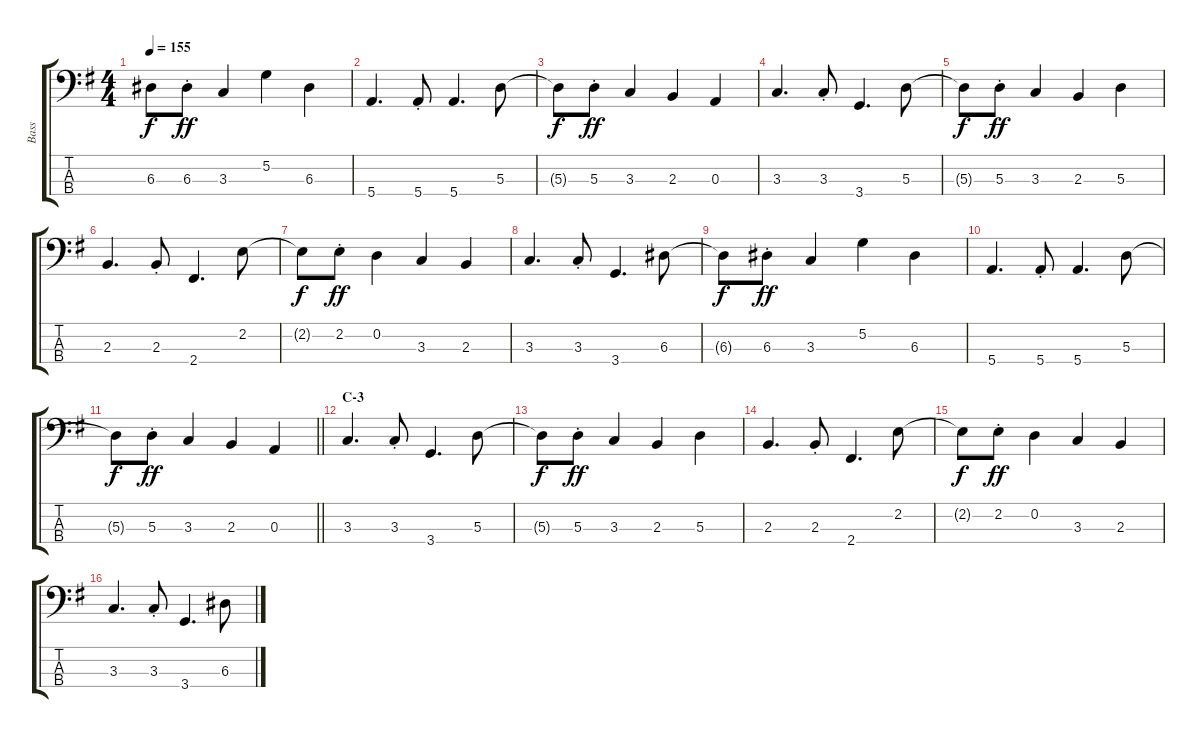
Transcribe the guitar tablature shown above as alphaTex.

\track ("Bass" "Bass") {instrument electricbasspick}
\staff {score tabs}
\tuning (G2 D2 A1 E1) {hide}
\ts (4 4)
\tempo 155
\clef f4
\ks g
6.3{t}.8{dy f} 6.3{st}.8{dy ff} 3.3.4 5.2.4 6.3.4 |
5.4.4{d} 5.4{st}.8 5.4.4{d} 5.3.8 |
5.3{t}.8{dy f} 5.3{st}.8{dy ff} 3.3.4 2.3.4 0.3.4 |
3.3.4{d} 3.3{st}.8 3.4.4{d} 5.3.8 |
5.3{t}.8{dy f} 5.3{st}.8{dy ff} 3.3.4 2.3.4 5.3.4 |
2.3.4{d} 2.3{st}.8 2.4.4{d} 2.2.8 |
2.2{t}.8{dy f} 2.2{st}.8{dy ff} 0.2.4 3.3.4 2.3.4 |
3.3.4{d} 3.3{st}.8 3.4.4{d} 6.3.8 |
6.3{t}.8{dy f} 6.3{st}.8{dy ff} 3.3.4 5.2.4 6.3.4 |
5.4.4{d} 5.4{st}.8 5.4.4{d} 5.3.8 |
\barLineRight lightlight
5.3{t}.8{dy f} 5.3{st}.8{dy ff} 3.3.4 2.3.4 0.3.4 |
\section ("" "C-3")
3.3.4{d} 3.3{st}.8 3.4.4{d} 5.3.8 |
5.3{t}.8{dy f} 5.3{st}.8{dy ff} 3.3.4 2.3.4 5.3.4 |
2.3.4{d} 2.3{st}.8 2.4.4{d} 2.2.8 |
2.2{t}.8{dy f} 2.2{st}.8{dy ff} 0.2.4 3.3.4 2.3.4 |
3.3.4{d} 3.3{st}.8 3.4.4{d} 6.3.8
